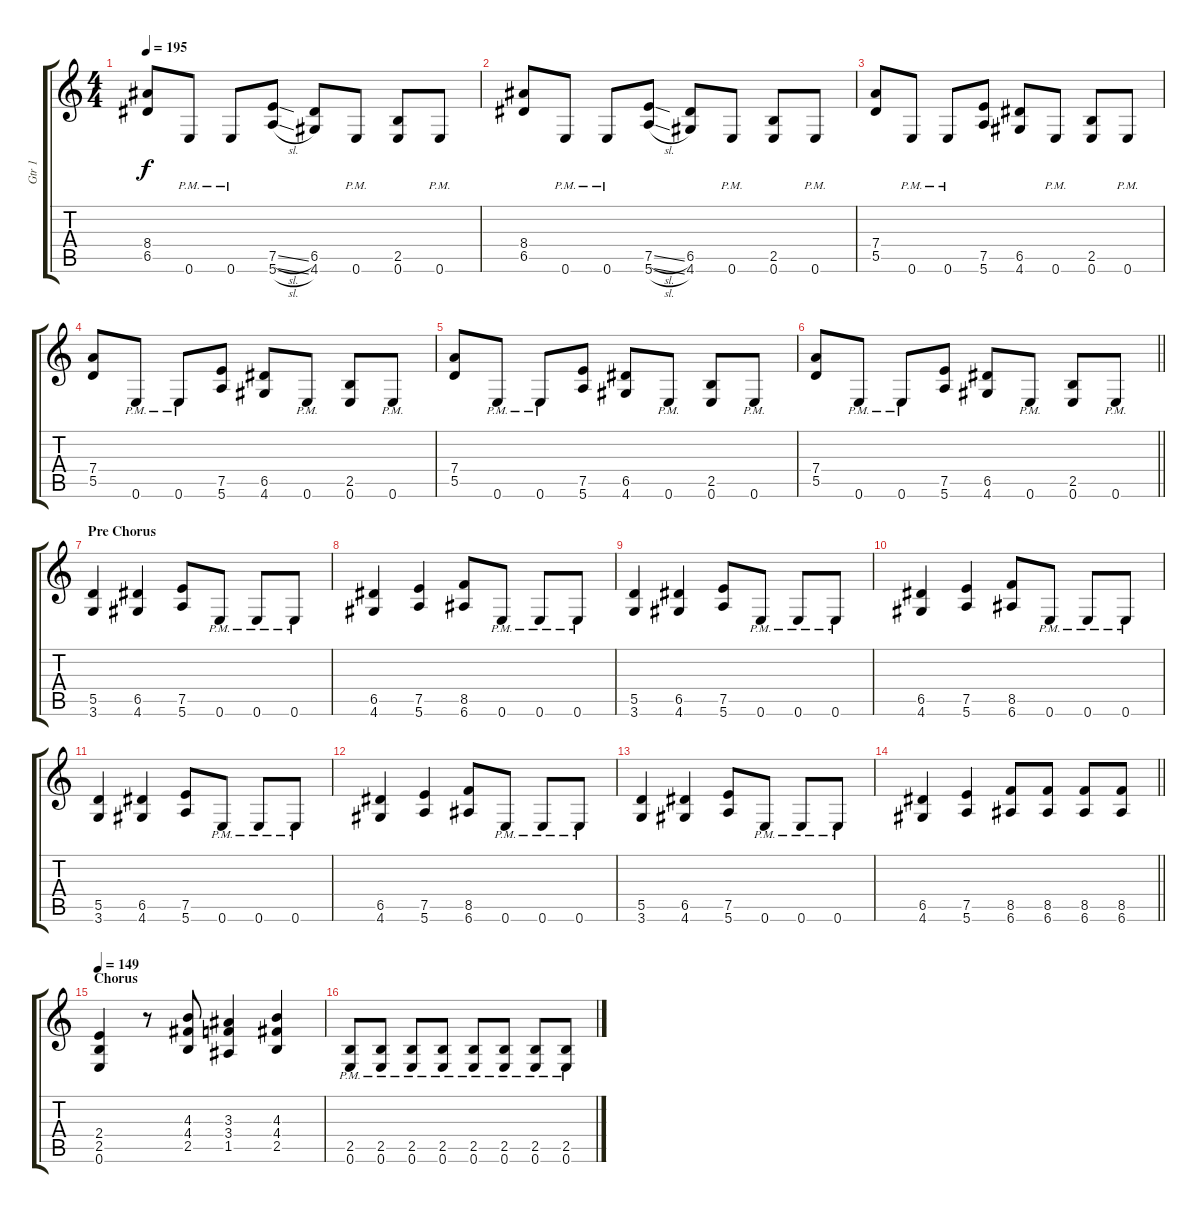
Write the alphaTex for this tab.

\track ("Gtr 1" "Gtr 1") {instrument acousticguitarsteel}
\staff {score tabs}
\tuning (E4 B3 G3 D3 A2 E2) {hide}
\ts (4 4)
\tempo 195
\clef g2
\ks c
(8.4 6.5).8{dy f} 0.6{pm}.8 0.6{pm}.8 (7.5{sl} 5.6{sl}).8 (6.5 4.6).8 0.6{pm}.8 (2.5 0.6).8 0.6{pm}.8 |
(8.4 6.5).8 0.6{pm}.8 0.6{pm}.8 (7.5{sl} 5.6{sl}).8 (6.5 4.6).8 0.6{pm}.8 (2.5 0.6).8 0.6{pm}.8 |
(7.4 5.5).8 0.6{pm}.8 0.6{pm}.8 (7.5 5.6).8 (6.5 4.6).8 0.6{pm}.8 (2.5 0.6).8 0.6{pm}.8 |
(7.4 5.5).8 0.6{pm}.8 0.6{pm}.8 (7.5 5.6).8 (6.5 4.6).8 0.6{pm}.8 (2.5 0.6).8 0.6{pm}.8 |
(7.4 5.5).8 0.6{pm}.8 0.6{pm}.8 (7.5 5.6).8 (6.5 4.6).8 0.6{pm}.8 (2.5 0.6).8 0.6{pm}.8 |
\barLineRight lightlight
(7.4 5.5).8 0.6{pm}.8 0.6{pm}.8 (7.5 5.6).8 (6.5 4.6).8 0.6{pm}.8 (2.5 0.6).8 0.6{pm}.8 |
\section ("" "Pre Chorus")
(5.5 3.6).4 (6.5 4.6).4 (7.5 5.6).8 0.6{pm}.8 0.6{pm}.8 0.6{pm}.8 |
(6.5 4.6).4 (7.5 5.6).4 (8.5 6.6).8 0.6{pm}.8 0.6{pm}.8 0.6{pm}.8 |
(5.5 3.6).4 (6.5 4.6).4 (7.5 5.6).8 0.6{pm}.8 0.6{pm}.8 0.6{pm}.8 |
(6.5 4.6).4 (7.5 5.6).4 (8.5 6.6).8 0.6{pm}.8 0.6{pm}.8 0.6{pm}.8 |
(5.5 3.6).4 (6.5 4.6).4 (7.5 5.6).8 0.6{pm}.8 0.6{pm}.8 0.6{pm}.8 |
(6.5 4.6).4 (7.5 5.6).4 (8.5 6.6).8 0.6{pm}.8 0.6{pm}.8 0.6{pm}.8 |
(5.5 3.6).4 (6.5 4.6).4 (7.5 5.6).8 0.6{pm}.8 0.6{pm}.8 0.6{pm}.8 |
\barLineRight lightlight
(6.5 4.6).4 (7.5 5.6).4 (8.5 6.6).8 (8.5 6.6).8 (8.5 6.6).8 (8.5 6.6).8 |
\section ("" "Chorus")
\tempo 149
(2.4 2.5 0.6).4 r.8 (4.3 4.4 2.5).8 (3.3 3.4 1.5).4 (4.3 4.4 2.5).4 |
(2.5{pm} 0.6{pm}).8 (2.5{pm} 0.6{pm}).8 (2.5{pm} 0.6{pm}).8 (2.5{pm} 0.6{pm}).8 (2.5{pm} 0.6{pm}).8 (2.5{pm} 0.6{pm}).8 (2.5{pm} 0.6{pm}).8 (2.5{pm} 0.6{pm}).8
